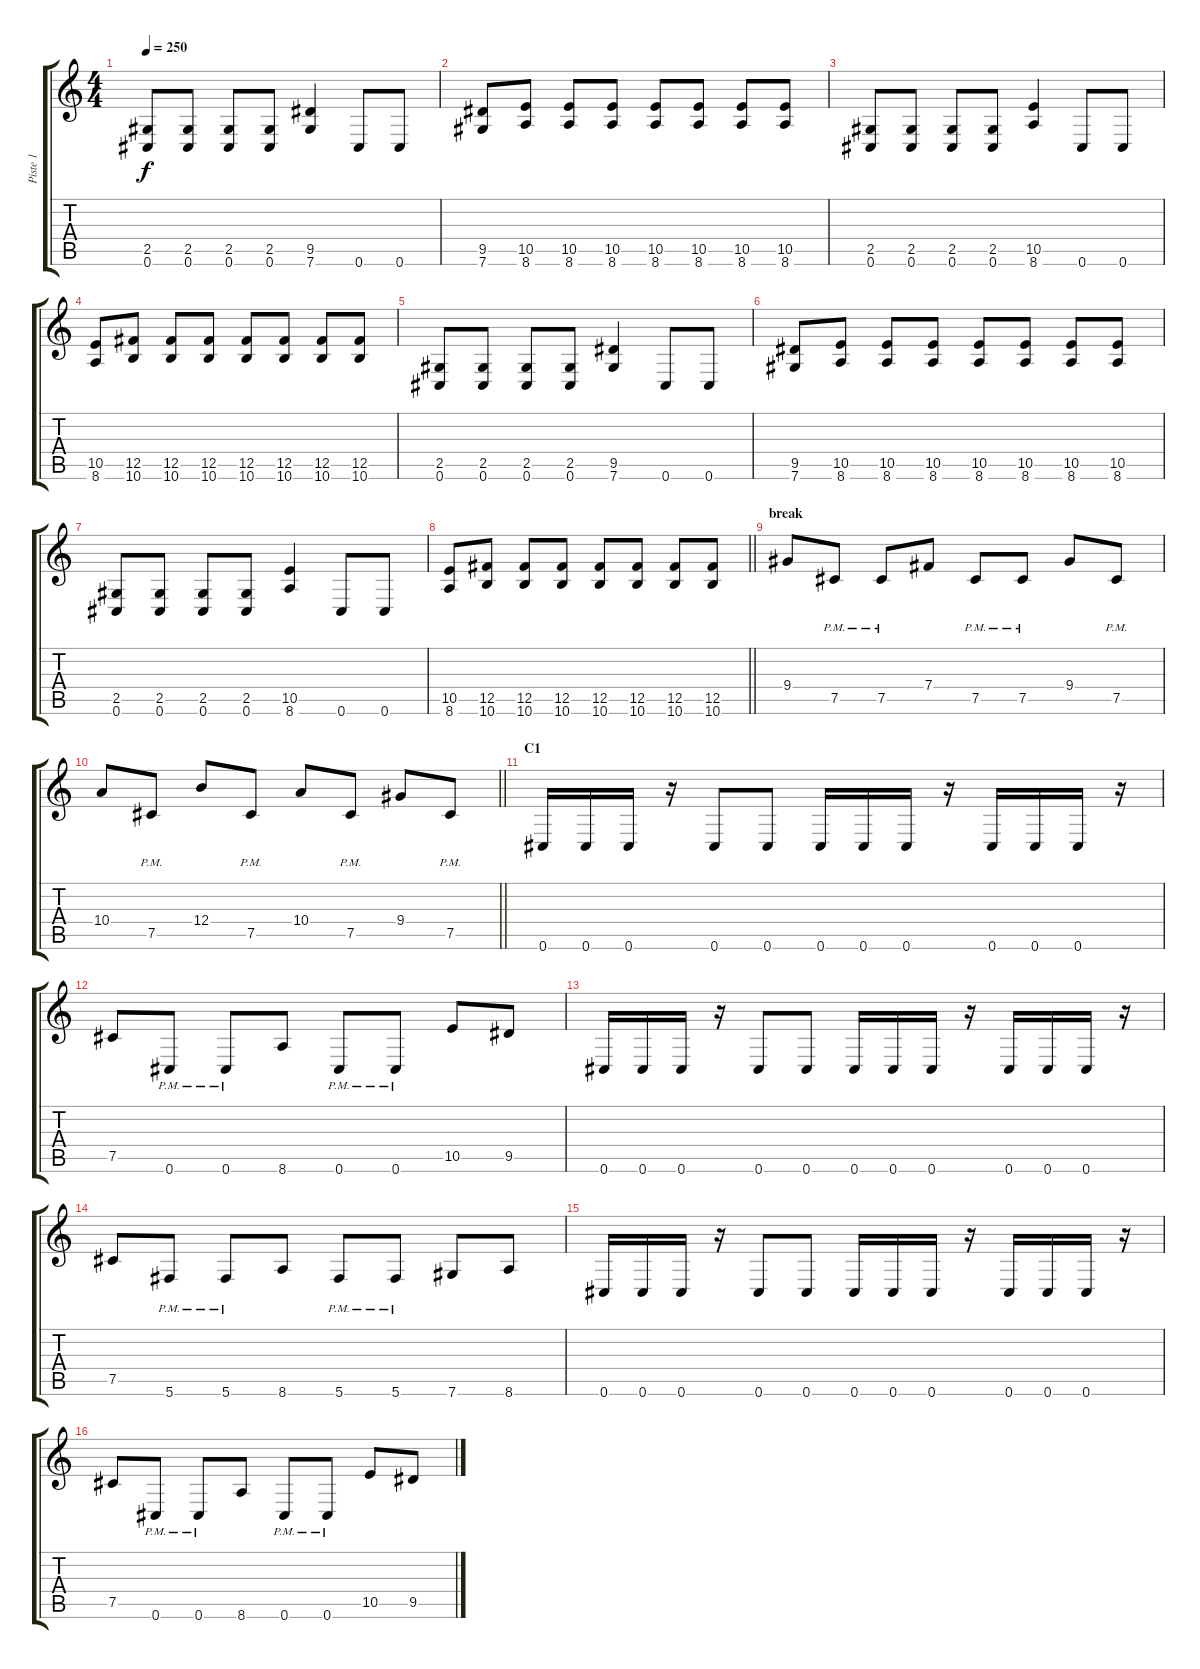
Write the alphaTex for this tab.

\track ("Piste 1" "Piste 1") {instrument distortionguitar}
\staff {score tabs}
\tuning (Db4 Ab3 E3 B2 Gb2 Db2) {hide}
\ts (4 4)
\tempo 250
\clef g2
\ks c
(2.5 0.6).8{dy f} (2.5 0.6).8 (2.5 0.6).8 (2.5 0.6).8 (9.5 7.6).4 0.6.8 0.6.8 |
(9.5 7.6).8 (10.5 8.6).8 (10.5 8.6).8 (10.5 8.6).8 (10.5 8.6).8 (10.5 8.6).8 (10.5 8.6).8 (10.5 8.6).8 |
(2.5 0.6).8 (2.5 0.6).8 (2.5 0.6).8 (2.5 0.6).8 (10.5 8.6).4 0.6.8 0.6.8 |
(10.5 8.6).8 (12.5 10.6).8 (12.5 10.6).8 (12.5 10.6).8 (12.5 10.6).8 (12.5 10.6).8 (12.5 10.6).8 (12.5 10.6).8 |
(2.5 0.6).8 (2.5 0.6).8 (2.5 0.6).8 (2.5 0.6).8 (9.5 7.6).4 0.6.8 0.6.8 |
(9.5 7.6).8 (10.5 8.6).8 (10.5 8.6).8 (10.5 8.6).8 (10.5 8.6).8 (10.5 8.6).8 (10.5 8.6).8 (10.5 8.6).8 |
(2.5 0.6).8 (2.5 0.6).8 (2.5 0.6).8 (2.5 0.6).8 (10.5 8.6).4 0.6.8 0.6.8 |
\barLineRight lightlight
(10.5 8.6).8 (12.5 10.6).8 (12.5 10.6).8 (12.5 10.6).8 (12.5 10.6).8 (12.5 10.6).8 (12.5 10.6).8 (12.5 10.6).8 |
\section ("" "break")
9.4.8 7.5{pm}.8 7.5{pm}.8 7.4.8 7.5{pm}.8 7.5{pm}.8 9.4.8 7.5{pm}.8 |
\barLineRight lightlight
10.4.8 7.5{pm}.8 12.4.8 7.5{pm}.8 10.4.8 7.5{pm}.8 9.4.8 7.5{pm}.8 |
\section ("" "C1")
0.6.16 0.6.16 0.6.16 r.16 0.6.8 0.6.8 0.6.16 0.6.16 0.6.16 r.16 0.6.16 0.6.16 0.6.16 r.16 |
7.5.8 0.6{pm}.8 0.6{pm}.8 8.6.8 0.6{pm}.8 0.6{pm}.8 10.5.8 9.5.8 |
0.6.16 0.6.16 0.6.16 r.16 0.6.8 0.6.8 0.6.16 0.6.16 0.6.16 r.16 0.6.16 0.6.16 0.6.16 r.16 |
7.5.8 5.6{pm}.8 5.6{pm}.8 8.6.8 5.6{pm}.8 5.6{pm}.8 7.6.8 8.6.8 |
0.6.16 0.6.16 0.6.16 r.16 0.6.8 0.6.8 0.6.16 0.6.16 0.6.16 r.16 0.6.16 0.6.16 0.6.16 r.16 |
7.5.8 0.6{pm}.8 0.6{pm}.8 8.6.8 0.6{pm}.8 0.6{pm}.8 10.5.8 9.5.8
